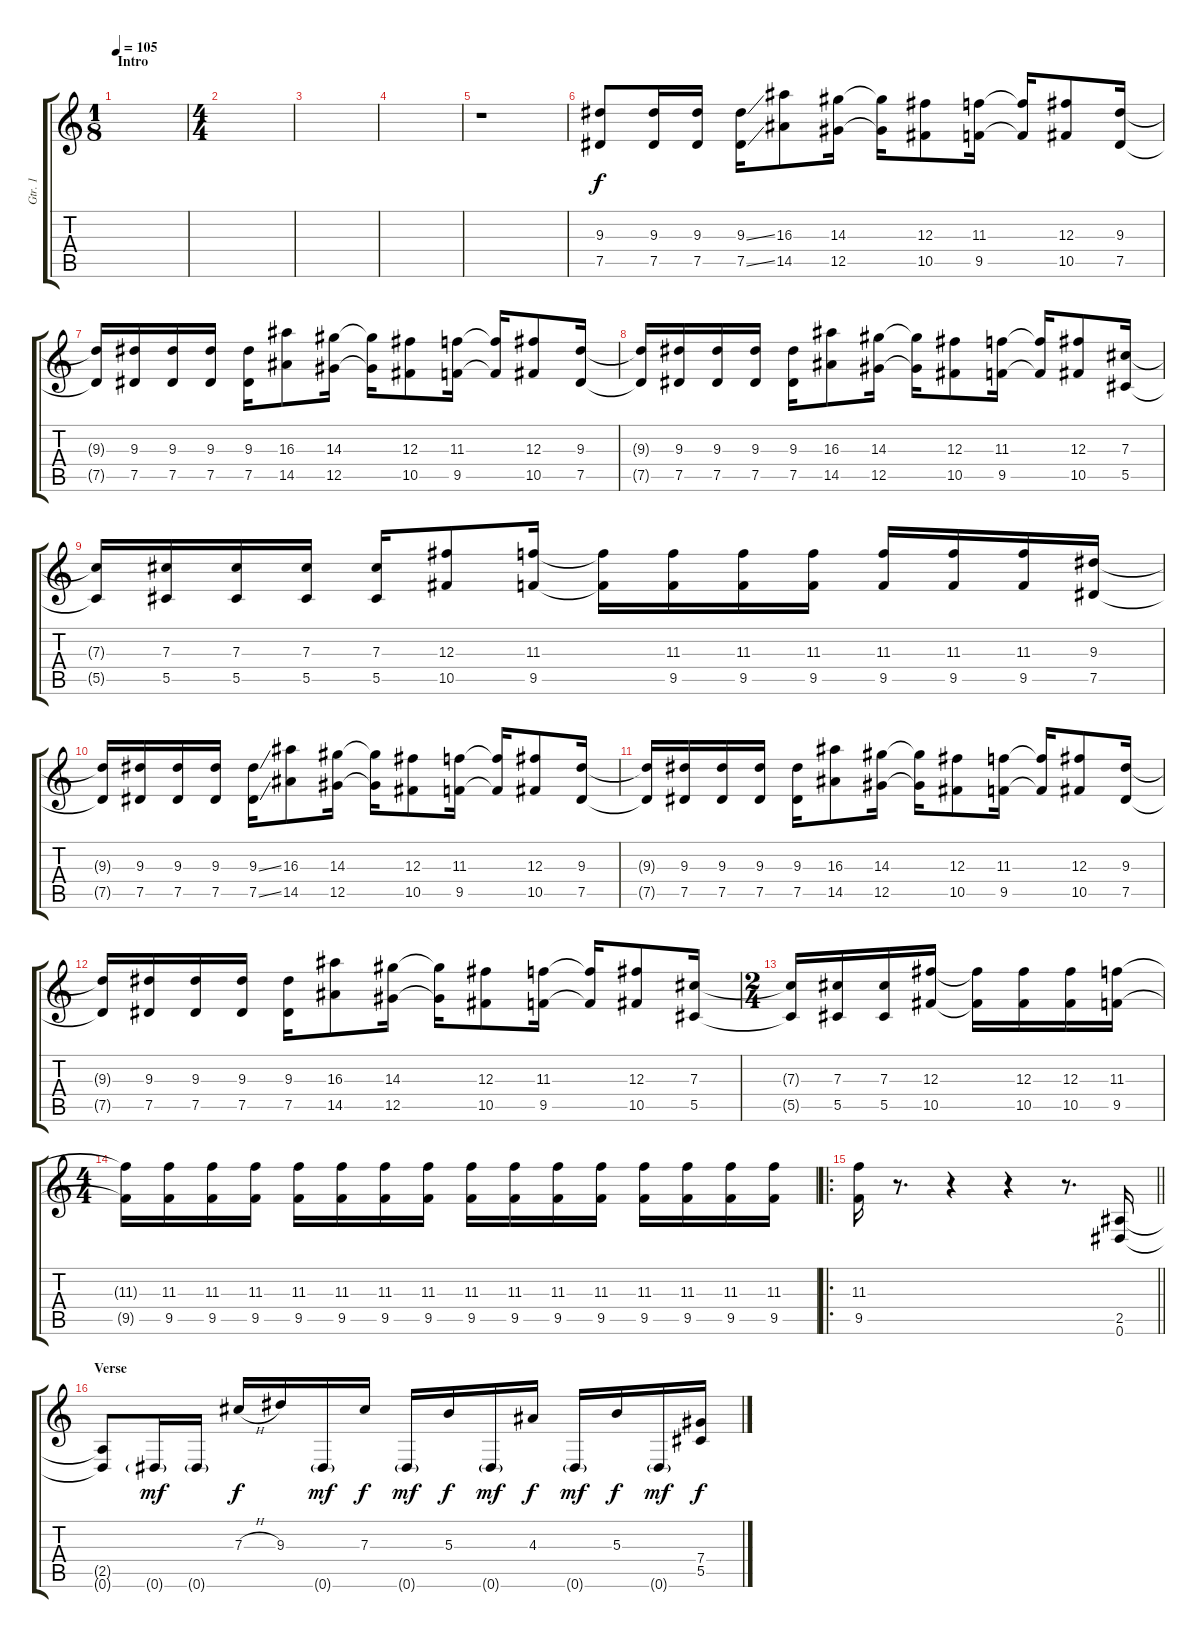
\track ("Gtr. 1" "Gtr. 1") {instrument overdrivenguitar}
\staff {score tabs}
\tuning (Eb4 Bb3 Gb3 Db3 Ab2 Eb2) {hide}
\ts (1 8)
\section ("" "Intro")
\tempo 105
\clef g2
\ks c
|
\ts (4 4)
|
|
|
r.1 |
(9.3 7.5).8 (9.3 7.5).16 (9.3 7.5).16 (9.3{ss} 7.5{ss}).16 (16.3 14.5).8 (14.3 12.5).16 (14.3{t} 12.5{t}).16 (12.3 10.5).8 (11.3 9.5).16 (11.3{t} 9.5{t}).16 (12.3 10.5).8 (9.3 7.5).16 |
(9.3{t} 7.5{t}).16 (9.3 7.5).16 (9.3 7.5).16 (9.3 7.5).16 (9.3 7.5).16 (16.3 14.5).8 (14.3 12.5).16 (14.3{t} 12.5{t}).16 (12.3 10.5).8 (11.3 9.5).16 (11.3{t} 9.5{t}).16 (12.3 10.5).8 (9.3 7.5).16 |
(9.3{t} 7.5{t}).16 (9.3 7.5).16 (9.3 7.5).16 (9.3 7.5).16 (9.3 7.5).16 (16.3 14.5).8 (14.3 12.5).16 (14.3{t} 12.5{t}).16 (12.3 10.5).8 (11.3 9.5).16 (11.3{t} 9.5{t}).16 (12.3 10.5).8 (7.3 5.5).16 |
(7.3{t} 5.5{t}).16 (7.3 5.5).16 (7.3 5.5).16 (7.3 5.5).16 (7.3 5.5).16 (12.3 10.5).8 (11.3 9.5).16 (11.3{t} 9.5{t}).16 (11.3 9.5).16 (11.3 9.5).16 (11.3 9.5).16 (11.3 9.5).16 (11.3 9.5).16 (11.3 9.5).16 (9.3 7.5).16 |
(9.3{t} 7.5{t}).16 (9.3 7.5).16 (9.3 7.5).16 (9.3 7.5).16 (9.3{ss} 7.5{ss}).16 (16.3 14.5).8 (14.3 12.5).16 (14.3{t} 12.5{t}).16 (12.3 10.5).8 (11.3 9.5).16 (11.3{t} 9.5{t}).16 (12.3 10.5).8 (9.3 7.5).16 |
(9.3{t} 7.5{t}).16 (9.3 7.5).16 (9.3 7.5).16 (9.3 7.5).16 (9.3 7.5).16 (16.3 14.5).8 (14.3 12.5).16 (14.3{t} 12.5{t}).16 (12.3 10.5).8 (11.3 9.5).16 (11.3{t} 9.5{t}).16 (12.3 10.5).8 (9.3 7.5).16 |
(9.3{t} 7.5{t}).16 (9.3 7.5).16 (9.3 7.5).16 (9.3 7.5).16 (9.3 7.5).16 (16.3 14.5).8 (14.3 12.5).16 (14.3{t} 12.5{t}).16 (12.3 10.5).8 (11.3 9.5).16 (11.3{t} 9.5{t}).16 (12.3 10.5).8 (7.3 5.5).16 |
\ts (2 4)
(7.3{t} 5.5{t}).16 (7.3 5.5).16 (7.3 5.5).16 (12.3 10.5).16 (12.3{t} 10.5{t}).16 (12.3 10.5).16 (12.3 10.5).16 (11.3 9.5).16 |
\ts (4 4)
(11.3{t} 9.5{t}).16 (11.3 9.5).16 (11.3 9.5).16 (11.3 9.5).16 (11.3 9.5).16 (11.3 9.5).16 (11.3 9.5).16 (11.3 9.5).16 (11.3 9.5).16 (11.3 9.5).16 (11.3 9.5).16 (11.3 9.5).16 (11.3 9.5).16 (11.3 9.5).16 (11.3 9.5).16 (11.3 9.5).16 |
\ro
\barLineRight lightlight
(11.3 9.5).16 r.8{d} r.4 r.4 r.8{d} (2.5 0.6).16 |
\section ("" "Verse")
(2.5{t} 0.6{t}).8 0.6{g}.16{dy mf} 0.6{g}.16 7.3{h}.16{dy f} 9.3.16 0.6{g}.16{dy mf} 7.3.16{dy f} 0.6{g}.16{dy mf} 5.3.16{dy f} 0.6{g}.16{dy mf} 4.3.16{dy f} 0.6{g}.16{dy mf} 5.3.16{dy f} 0.6{g}.16{dy mf} (7.4 5.5).16{dy f}
